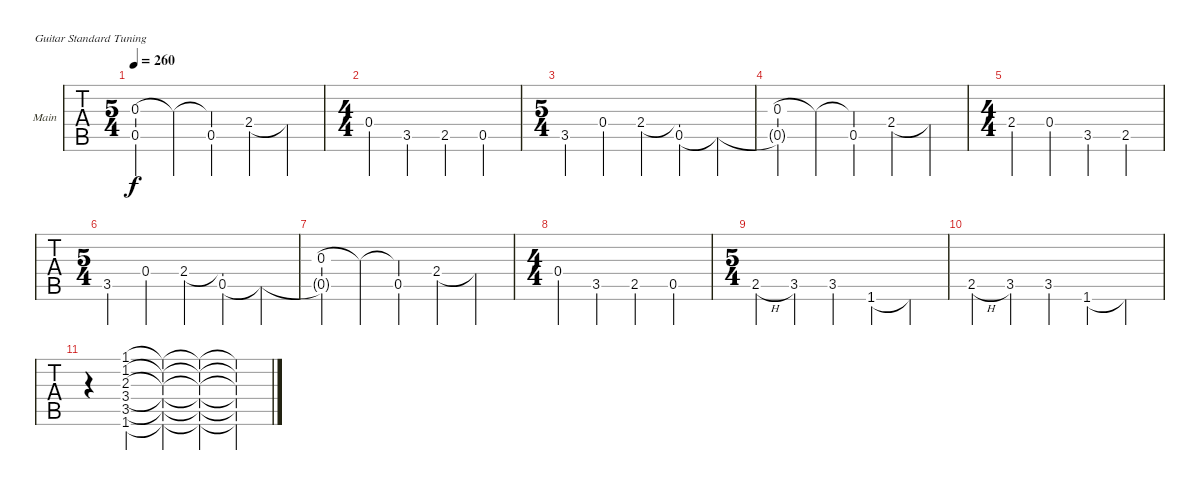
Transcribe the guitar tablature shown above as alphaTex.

\defaultSystemsLayout 4
\bracketExtendMode groupsimilarinstruments
\firstSystemTrackNameOrientation horizontal
\otherSystemsTrackNameOrientation horizontal
\track ("First Guitar " "Main") {instrument acousticguitarsteel}
\staff {tabs}
\tuning (E4 B3 G3 D3 A2 E2)
\ts (5 4)
\tempo 260
\clef g2
\ks c
(0.3 0.5{t}).4{dy f} 0.3{t}.4 (0.3{t} 0.5).4 2.4.4 2.4{t}.4 |
\ts (4 4)
0.4.4 3.5.4 2.5.4 0.5.4 |
\ts (5 4)
3.5.4 0.4.4 2.4.4 (2.4{t} 0.5).4 0.5{t}.4 |
(0.3 0.5{t}).4 0.3{t}.4 (0.3{t} 0.5).4 2.4.4 2.4{t}.4 |
\ts (4 4)
2.4.4 0.4.4 3.5.4 2.5.4 |
\ts (5 4)
3.5.4 0.4.4 2.4.4 (2.4{t} 0.5).4 0.5{t}.4 |
(0.3 0.5{t}).4 0.3{t}.4 (0.3{t} 0.5).4 2.4.4 2.4{t}.4 |
\ts (4 4)
0.4.4 3.5.4 2.5.4 0.5.4 |
\ts (5 4)
2.5{h}.4 3.5.4 3.5.4 1.6.4 1.6{t}.4 |
2.5{h}.4 3.5.4 3.5.4 1.6.4 1.6{t}.4 |
r.4 (3.5 1.6 3.4 2.3 1.2 1.1).4 (3.5{t} 1.6{t} 3.4{t} 2.3{t} 1.2{t} 1.1{t}).4 (3.5{t} 1.6{t} 3.4{t} 2.3{t} 1.2{t} 1.1{t}).4 (3.5{t} 1.6{t} 3.4{t} 2.3{t} 1.2{t} 1.1{t}).4
